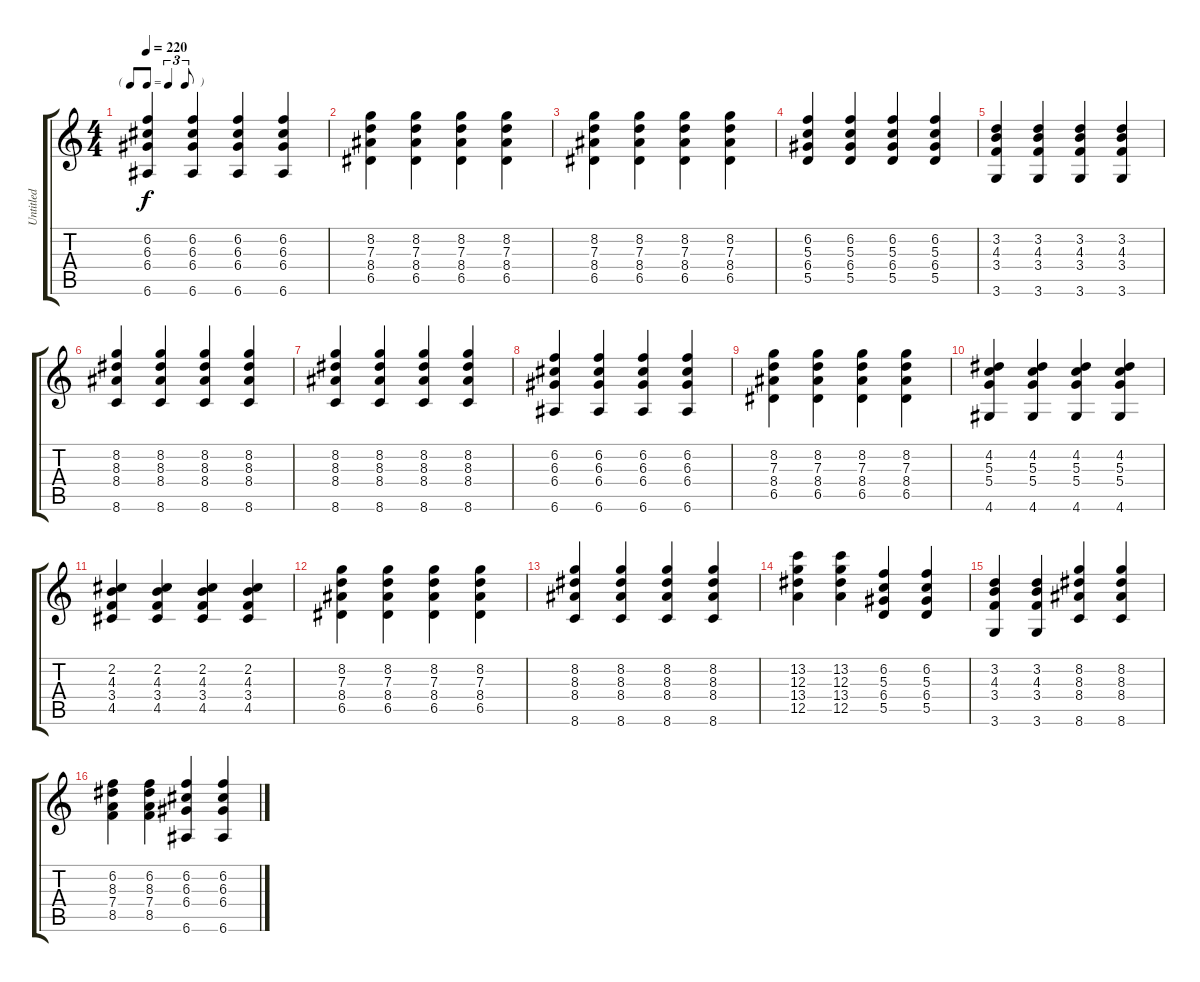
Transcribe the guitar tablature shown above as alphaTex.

\track ("Untitled" "Untitled") {instrument acousticguitarnylon}
\staff {score tabs}
\tuning (E4 B3 G3 D3 A2 E2) {hide}
\ts (4 4)
\tf triplet8th
\tempo 220
\clef g2
\ks c
(6.2 6.3 6.4 6.6).4{dy f} (6.2 6.3 6.4 6.6).4 (6.2 6.3 6.4 6.6).4 (6.2 6.3 6.4 6.6).4 |
(8.2 7.3 8.4 6.5).4 (8.2 7.3 8.4 6.5).4 (8.2 7.3 8.4 6.5).4 (8.2 7.3 8.4 6.5).4 |
(8.2 7.3 8.4 6.5).4 (8.2 7.3 8.4 6.5).4 (8.2 7.3 8.4 6.5).4 (8.2 7.3 8.4 6.5).4 |
(6.2 5.3 6.4 5.5).4 (6.2 5.3 6.4 5.5).4 (6.2 5.3 6.4 5.5).4 (6.2 5.3 6.4 5.5).4 |
(3.2 4.3 3.4 3.6).4 (3.2 4.3 3.4 3.6).4 (3.2 4.3 3.4 3.6).4 (3.2 4.3 3.4 3.6).4 |
(8.2 8.3 8.4 8.6).4 (8.2 8.3 8.4 8.6).4 (8.2 8.3 8.4 8.6).4 (8.2 8.3 8.4 8.6).4 |
(8.2 8.3 8.4 8.6).4 (8.2 8.3 8.4 8.6).4 (8.2 8.3 8.4 8.6).4 (8.2 8.3 8.4 8.6).4 |
(6.2 6.3 6.4 6.6).4 (6.2 6.3 6.4 6.6).4 (6.2 6.3 6.4 6.6).4 (6.2 6.3 6.4 6.6).4 |
(8.2 7.3 8.4 6.5).4 (8.2 7.3 8.4 6.5).4 (8.2 7.3 8.4 6.5).4 (8.2 7.3 8.4 6.5).4 |
(4.2 5.3 5.4 4.6).4 (4.2 5.3 5.4 4.6).4 (4.2 5.3 5.4 4.6).4 (4.2 5.3 5.4 4.6).4 |
(2.2 4.3 3.4 4.5).4 (2.2 4.3 3.4 4.5).4 (2.2 4.3 3.4 4.5).4 (2.2 4.3 3.4 4.5).4 |
(8.2 7.3 8.4 6.5).4 (8.2 7.3 8.4 6.5).4 (8.2 7.3 8.4 6.5).4 (8.2 7.3 8.4 6.5).4 |
(8.2 8.3 8.4 8.6).4 (8.2 8.3 8.4 8.6).4 (8.2 8.3 8.4 8.6).4 (8.2 8.3 8.4 8.6).4 |
(13.2 12.3 13.4 12.5).4 (13.2 12.3 13.4 12.5).4 (6.2 5.3 6.4 5.5).4 (6.2 5.3 6.4 5.5).4 |
(3.2 4.3 3.4 3.6).4 (3.2 4.3 3.4 3.6).4 (8.2 8.3 8.4 8.6).4 (8.2 8.3 8.4 8.6).4 |
(6.2 8.3 7.4 8.5).4 (6.2 8.3 7.4 8.5).4 (6.2 6.3 6.4 6.6).4 (6.2 6.3 6.4 6.6).4
